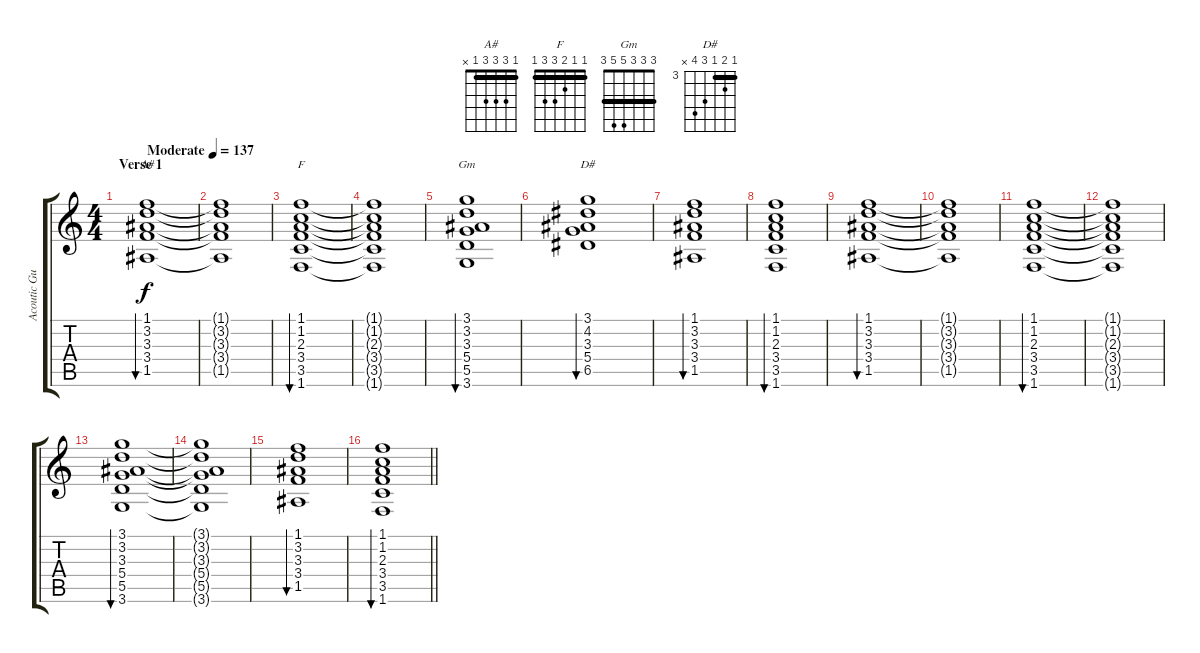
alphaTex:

\track ("Acoutic Guitar 1" "Acoutic Gu") {instrument acousticguitarsteel}
\staff {score tabs}
\tuning (E4 B3 G3 D3 A2 E2) {hide}
\chord ("A#" 1 3 3 3 1 x) {barre 1}
\chord ("F" 1 1 2 3 3 1) {barre 1}
\chord ("Gm" 3 3 3 5 5 3) {barre 3}
\chord ("D#" 3 4 3 5 6 x) {firstfret 3 barre 3}
\ts (4 4)
\section ("" "Verse 1")
\tempo (137 "Moderate")
\clef g2
\ks c
(1.1 3.2 3.3 3.4 1.5).1{bu 120 ch "A#" dy f instrument acousticguitarsteel} |
(1.1{t} 3.2{t} 3.3{t} 3.4{t} 1.5{t}).1 |
(1.1 1.2 2.3 3.4 3.5 1.6).1{bu 120 ch "F"} |
(1.1{t} 1.2{t} 2.3{t} 3.4{t} 3.5{t} 1.6{t}).1 |
(3.1 3.2 3.3 5.4 5.5 3.6).1{bu 120 ch "Gm"} |
(3.1 4.2 3.3 5.4 6.5).1{bu 120 ch "D#"} |
(1.1 3.2 3.3 3.4 1.5).1{bu 120} |
(1.1 1.2 2.3 3.4 3.5 1.6).1{bu 120} |
(1.1 3.2 3.3 3.4 1.5).1{bu 120} |
(1.1{t} 3.2{t} 3.3{t} 3.4{t} 1.5{t}).1 |
(1.1 1.2 2.3 3.4 3.5 1.6).1{bu 120} |
(1.1{t} 1.2{t} 2.3{t} 3.4{t} 3.5{t} 1.6{t}).1 |
(3.1 3.2 3.3 5.4 5.5 3.6).1{bu 120} |
(3.1{t} 3.2{t} 3.3{t} 5.4{t} 5.5{t} 3.6{t}).1 |
(1.1 3.2 3.3 3.4 1.5).1{bu 120} |
\barLineRight lightlight
(1.1 1.2 2.3 3.4 3.5 1.6).1{bu 120}
